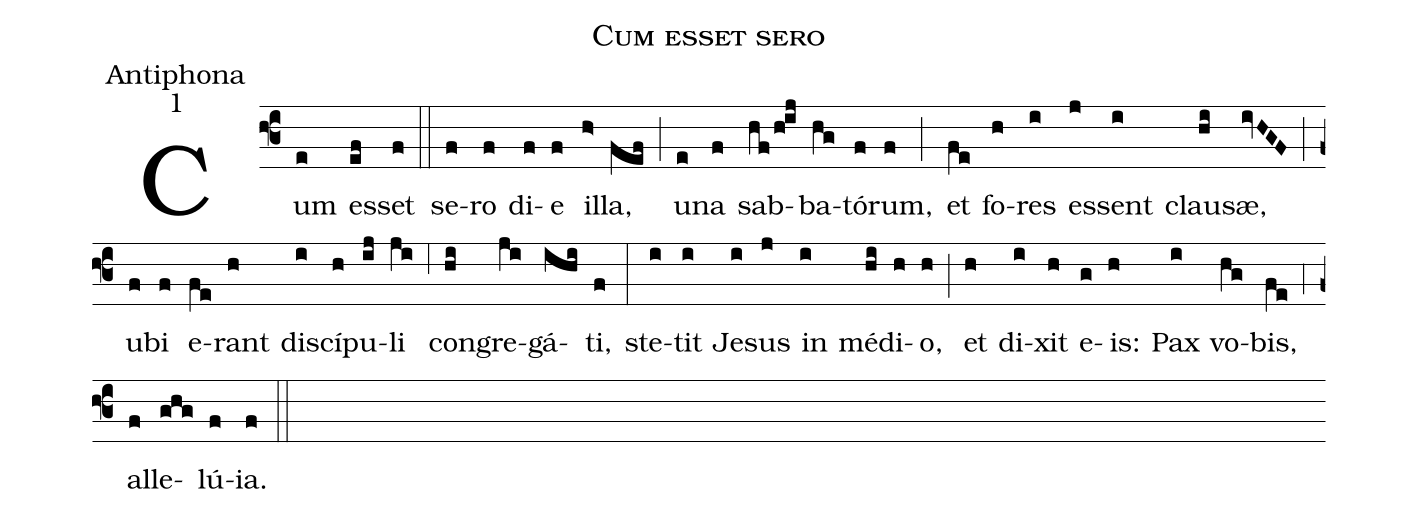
name:Cum esset sero;
office-part:Antiphona;
mode:1;
%%
(f3) Cum(e) es(ef)set(f) (::) se(f)ro(f) di(f)e(f) il(h>)la,(fef) (;) u(e)na(f) sab(hf/h!ij)ba(hg)tó(f)rum,(f) (;) et(fe) fo(h)res(i) es(j)sent(i) clau(hi)sæ,(ivHGF) (;) u(f)bi(f) e(fe)rant(h) di(i)scí(h)pu(ij)li(ji) (;6) con(hi)gre(ji)gá(ihi)ti,(f) (:) ste(i)tit(i) Je(i)sus(j) in(i) mé(hi)di(h)o,(h) (;) et(h) di(i)xit(h) e(g)is:(h) Pax(i) vo(hg)bis,(fe) (;4) al(f)le(ghg)lú(f)ia.(f) (::)
